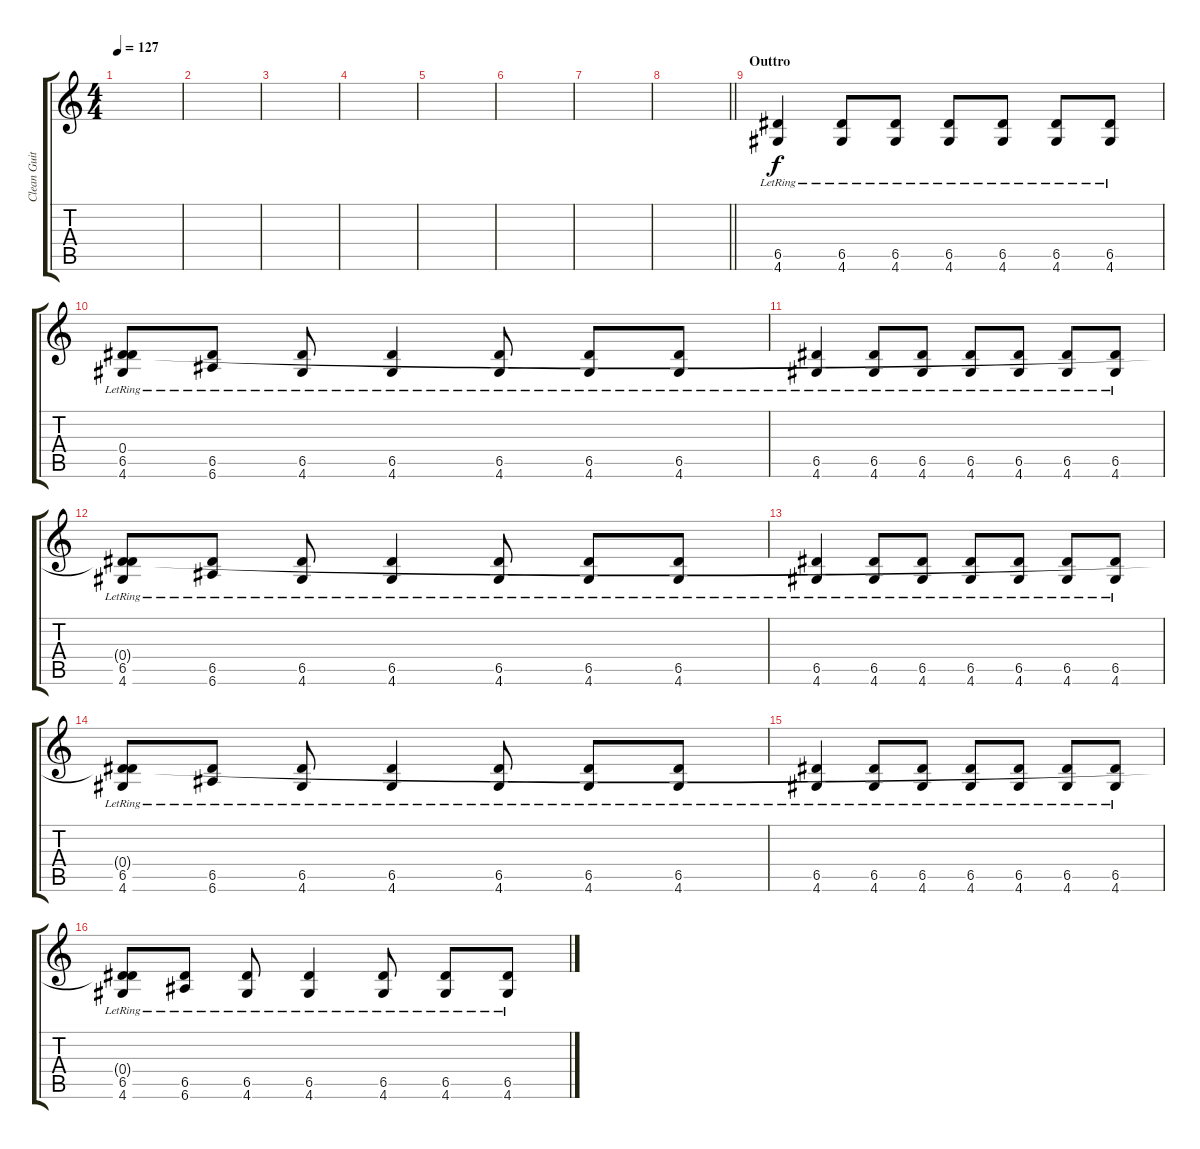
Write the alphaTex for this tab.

\track ("Clean Guitar 2" "Clean Guit") {instrument electricguitarclean}
\staff {score tabs}
\tuning (E4 B3 G3 D3 A2 E2) {hide}
\ts (4 4)
\tempo 127
\clef g2
\ks c
|
|
|
|
|
|
|
\barLineRight lightlight
|
\section ("" "Outtro")
(6.5{lr} 4.6{lr}).4 (6.5{lr} 4.6{lr}).8 (6.5{lr} 4.6{lr}).8 (6.5{lr} 4.6{lr}).8 (6.5{lr} 4.6{lr}).8 (6.5{lr} 4.6{lr}).8 (6.5{lr} 4.6{lr}).8 |
(0.4 6.5{lr} 4.6{lr}).8 (6.5{lr} 6.6{lr}).8 (6.5{lr} 4.6{lr}).8 (6.5{lr} 4.6{lr}).4 (6.5{lr} 4.6{lr}).8 (6.5{lr} 4.6{lr}).8 (6.5{lr} 4.6{lr}).8 |
(6.5{lr} 4.6{lr}).4 (6.5{lr} 4.6{lr}).8 (6.5{lr} 4.6{lr}).8 (6.5{lr} 4.6{lr}).8 (6.5{lr} 4.6{lr}).8 (6.5{lr} 4.6{lr}).8 (6.5{lr} 4.6{lr}).8 |
(0.4{t} 6.5{lr} 4.6{lr}).8 (6.5{lr} 6.6{lr}).8 (6.5{lr} 4.6{lr}).8 (6.5{lr} 4.6{lr}).4 (6.5{lr} 4.6{lr}).8 (6.5{lr} 4.6{lr}).8 (6.5{lr} 4.6{lr}).8 |
(6.5{lr} 4.6{lr}).4 (6.5{lr} 4.6{lr}).8 (6.5{lr} 4.6{lr}).8 (6.5{lr} 4.6{lr}).8 (6.5{lr} 4.6{lr}).8 (6.5{lr} 4.6{lr}).8 (6.5{lr} 4.6{lr}).8 |
(0.4{t} 6.5{lr} 4.6{lr}).8 (6.5{lr} 6.6{lr}).8 (6.5{lr} 4.6{lr}).8 (6.5{lr} 4.6{lr}).4 (6.5{lr} 4.6{lr}).8 (6.5{lr} 4.6{lr}).8 (6.5{lr} 4.6{lr}).8 |
(6.5{lr} 4.6{lr}).4 (6.5{lr} 4.6{lr}).8 (6.5{lr} 4.6{lr}).8 (6.5{lr} 4.6{lr}).8 (6.5{lr} 4.6{lr}).8 (6.5{lr} 4.6{lr}).8 (6.5{lr} 4.6{lr}).8 |
(0.4{t} 6.5{lr} 4.6{lr}).8 (6.5{lr} 6.6{lr}).8 (6.5{lr} 4.6{lr}).8 (6.5{lr} 4.6{lr}).4 (6.5{lr} 4.6{lr}).8 (6.5{lr} 4.6{lr}).8 (6.5{lr} 4.6{lr}).8
